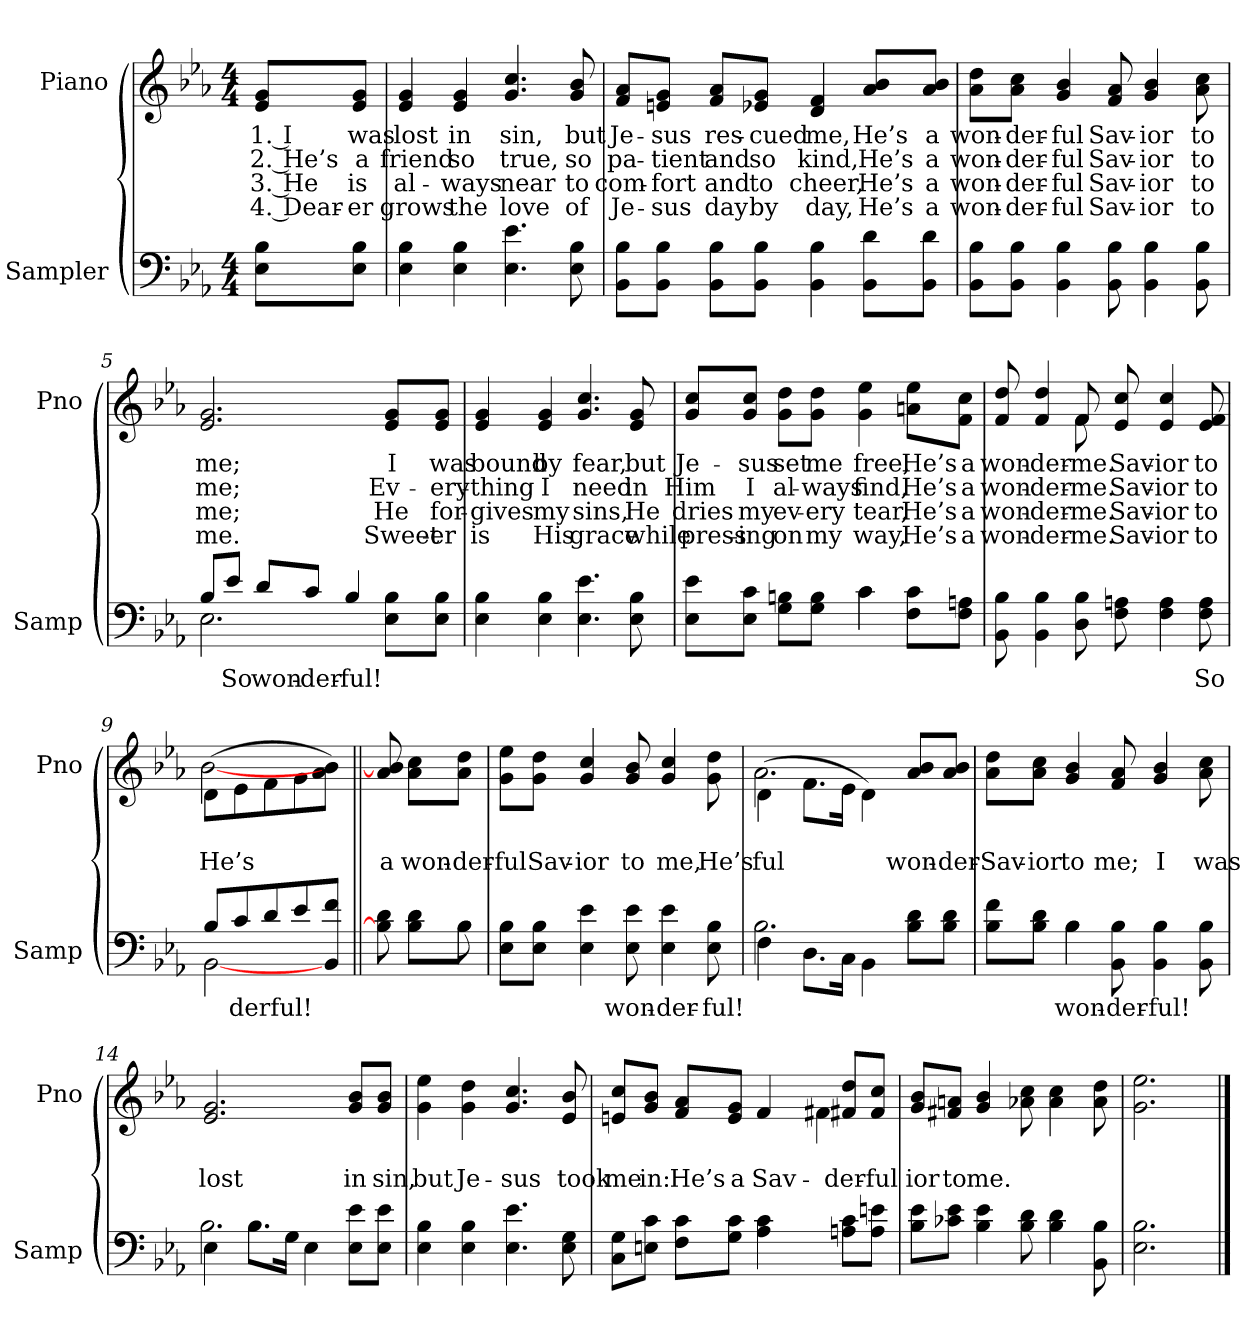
**kern	**text	**kern	**text	**text	**text	**text
*part2	*part2	*part1	*part1	*part1	*part1	*part1
*staff2	*staff2	*staff1	*staff1	*staff1	*staff1	*staff1
*I"Sampler	*	*I"Piano	*	*	*	*
*I'Samp	*	*I'Pno	*	*	*	*
*clefF4	*	*clefG2	*	*	*	*
*k[b-e-a-]	*	*k[b-e-a-]	*	*	*	*
*E-:	*	*E-:	*	*	*	*
*M4/4	*	*M4/4	*	*	*	*
=1	=1	=1	=1	=1	=1	=1
8E-\ 8B-\L	.	8e-/ 8g/L	1. I	2. He’s	3. He	4. Dear-
8E-\ 8B-\J	.	8e-/ 8g/J	was	a	is	-er
=2	=2	=2	=2	=2	=2	=2
4E- 4B-	.	4e- 4g	lost	friend	al-	grows
4E- 4B-	.	4e- 4g	in	so	-ways	the
4.E- 4.e-	.	4.g 4.cc	sin,	true,	near	love
8E- 8B-	.	8g 8b-	but	so	to	of
=3	=3	=3	=3	=3	=3	=3
8BB-\ 8B-\L	.	8f/ 8a-/L	Je-	pa-	com-	Je-
8BB-\ 8B-\J	.	8en/ 8g/J	-sus	-tient	-fort	-sus
8BB-\ 8B-\L	.	8f/ 8a-/L	res-	and	and	day
8BB-\ 8B-\J	.	8e-X/ 8g/J	-cued	so	to	by
4BB- 4B-	.	4d 4f	me,	kind,	cheer,	day,
8BB-\ 8d\L	.	8a-/ 8b-/L	He’s	He’s	He’s	He’s
8BB-\ 8d\J	.	8a-/ 8b-/J	a	a	a	a
=4	=4	=4	=4	=4	=4	=4
8BB-\ 8B-\L	.	8a-\ 8dd\L	won-	won-	won-	won-
8BB-\ 8B-\J	.	8a-\ 8cc\J	-der-	-der-	-der-	-der-
4BB- 4B-	.	4g 4b-	-ful	-ful	-ful	-ful
8BB- 8B-	.	8f 8a-	Sav-	Sav-	Sav-	Sav-
4BB- 4B-	.	4g 4b-	-ior	-ior	-ior	-ior
8BB- 8B-	.	8a- 8cc	to	to	to	to
=5	=5	=5	=5	=5	=5	=5
*^	*	*	*	*	*	*
8B-/L	2.E-	.	2.e- 2.g	me;	me;	me;	me.
8e-/J	.	So	.	.	.	.	.
8d/L	.	won-	.	.	.	.	.
8c/J	.	-der-	.	.	.	.	.
4B-/	.	-ful!	.	.	.	.	.
8E-\ 8B-\L	4ryy	.	8e-/ 8g/L	I	Ev-	He	Sweet-
8E-\ 8B-\J	.	.	8e-/ 8g/J	was	-ery-	for-	-er
*v	*v	*	*	*	*	*	*
=6	=6	=6	=6	=6	=6	=6
4E- 4B-	.	4e- 4g	bound	-thing	-gives	is
4E- 4B-	.	4e- 4g	by	I	my	His
4.E- 4.e-	.	4.g 4.cc	fear,	need	sins,	grace
8E- 8B-	.	8e- 8g	but	in	He	while
=7	=7	=7	=7	=7	=7	=7
*^	*	*	*	*	*	*
8E-\ 8e-\L	2ryy	.	8g/ 8cc/L	Je-	Him	dries	press-
8E-\ 8c\J	.	.	8g/ 8cc/J	-sus	I	my	-ing
8G\ 8Bn\L	.	.	8g\ 8dd\L	set	al-	ev-	on
8G\ 8B\J	.	.	8g\ 8dd\J	me	-ways	-ery	my
4c\	4c	.	4g 4ee-	free,	find,	tear,	way,
8F\ 8c\L	4ryy	.	8an\ 8ee-\L	He’s	He’s	He’s	He’s
8F\ 8An\J	.	.	8f\ 8cc\J	a	a	a	a
*v	*v	*	*	*	*	*	*
=8	=8	=8	=8	=8	=8	=8
*	*	*^	*	*	*	*
8BB- 8B-	.	8f 8dd	4.ryy	won-	won-	won-	won-
4BB- 4B-	.	4f 4dd	.	-der-	-der-	-der-	-der-
8D 8B-	.	8f/	8f	me.	me.	me.	me.
8F 8An	.	8e- 8cc	2ryy	Sav-	Sav-	Sav-	Sav-
4F 4A	.	4e- 4cc	.	-ior	-ior	-ior	-ior
8F 8A	So	8e- 8f	.	to	to	to	to
=9	=9	=9	=9	=9	=9	=9	=9
*^	*	*	*	*	*	*	*
8B-/L	[2BB-	.	(8d\L	[2b-	.	He’s	.	.
8c/J	.	-derful!	8e-\J	.	.	.	.	.
8d/L	.	.	8f\L	.	.	.	.	.
8e-/J	.	.	8g\J	.	.	.	.	.
8BB-\ 8f\J	8ryy	.	8a- 8b-J)	8ryy	.	.	.	.
=10||	=10||	=10||	=10||	=10||	=10||	=10||	=10||	=10||
!	!	!	!LO:TX:t=Refrain	!	!	!	!	!
*	*	*	*v	*v	*	*	*	*
8B-] 8d	4ryy	.	8a- 8b-]	.	a	.	.
8B-\ 8d\L	.	.	8a-\ 8cc\L	.	won-	.	.
8B-\J	8B-	.	8a-\ 8dd\J	.	-der-	.	.
*v	*v	*	*	*	*	*	*
=11	=11	=11	=11	=11	=11	=11
8E-\ 8B-\L	.	8g\ 8ee-\L	.	-ful	.	.
8E-\ 8B-\J	.	8g\ 8dd\J	.	Sav-	.	.
4E- 4e-	.	4g 4cc	.	-ior	.	.
8E- 8e-	won-	8g 8b-	.	to	.	.
4E- 4e-	-der-	4g 4cc	.	me,	.	.
8E- 8B-	-ful!	8g 8dd	.	He’s	.	.
=12	=12	=12	=12	=12	=12	=12
*^	*	*^	*	*	*	*
4F\	2.B-	.	(4d\	2.a-	.	-ful	.	.
8.D\L	.	.	8.f\L	.	.	.	.	.
16C\Jk	.	.	16e-\Jk	.	.	.	.	.
4BB-\	.	.	4d\)	.	.	.	.	.
8B-\ 8d\L	4ryy	.	8a-/ 8b-/L	4ryy	.	won-	.	.
8B-\ 8d\J	.	.	8a-/ 8b-/J	.	.	-der-	.	.
*	*	*	*v	*v	*	*	*	*
=13	=13	=13	=13	=13	=13	=13	=13
8B-\ 8f\L	4ryy	.	8a-\ 8dd\L	.	Sav-	.	.
8B-\ 8d\J	.	.	8a-\ 8cc\J	.	-ior	.	.
4B-\	4B-	won-	4g 4b-	.	to	.	.
8BB- 8B-	2ryy	-der-	8f 8a-	.	me;	.	.
4BB- 4B-	.	-ful!	4g 4b-	.	I	.	.
8BB- 8B-	.	.	8a- 8cc	.	was	.	.
=14	=14	=14	=14	=14	=14	=14	=14
4E-\	2.B-	.	2.e- 2.g	.	lost	.	.
8.B-\L	.	.	.	.	.	.	.
16G\Jk	.	.	.	.	.	.	.
4E-\	.	.	.	.	.	.	.
8E-\ 8e-\L	4ryy	.	8g/ 8b-/L	.	in	.	.
8E-\ 8e-\J	.	.	8g/ 8b-/J	.	sin,	.	.
*v	*v	*	*	*	*	*	*
=15	=15	=15	=15	=15	=15	=15
4E- 4B-	.	4g 4ee-	.	but	.	.
4E- 4B-	.	4g 4dd	.	Je-	.	.
4.E- 4.e-	.	4.g 4.cc	.	-sus	.	.
8E- 8G	.	8e- 8b-	.	took	.	.
=16	=16	=16	=16	=16	=16	=16
*	*	*^	*	*	*	*
8C\ 8G\L	.	8en/ 8cc/L	2ryy	.	me	.	.
8En\ 8c\J	.	8g/ 8b-/J	.	.	in:	.	.
8F\ 8c\L	.	8f/ 8a-/L	.	.	He’s	.	.
8G\ 8c\J	.	8e/ 8g/J	.	.	a	.	.
4A- 4c	.	4f/	4f#	.	Sav-	.	.
8An\ 8c\L	.	8f#X/ 8dd/L	4ryy	.	-der-	.	.
8A\ 8en\J	.	8f#/ 8cc/J	.	.	-ful	.	.
*	*	*v	*v	*	*	*	*
=17	=17	=17	=17	=17	=17	=17
8B-\ 8e-\L	.	8g/ 8b-/L	.	-ior	.	.
8c-X\ 8e-\J	.	8f#X/ 8an/J	.	to	.	.
4B- 4e-	.	4g 4b-	.	me.	.	.
8B- 8d	.	8a-X 8cc	.	.	.	.
4B- 4d	.	4a- 4cc	.	.	.	.
8BB- 8B-	.	8a- 8dd	.	.	.	.
=18	=18	=18	=18	=18	=18	=18
2.E- 2.B-	.	2.g 2.ee-	.	.	.	.
==	==	==	==	==	==	==
*-	*-	*-	*-	*-	*-	*-
